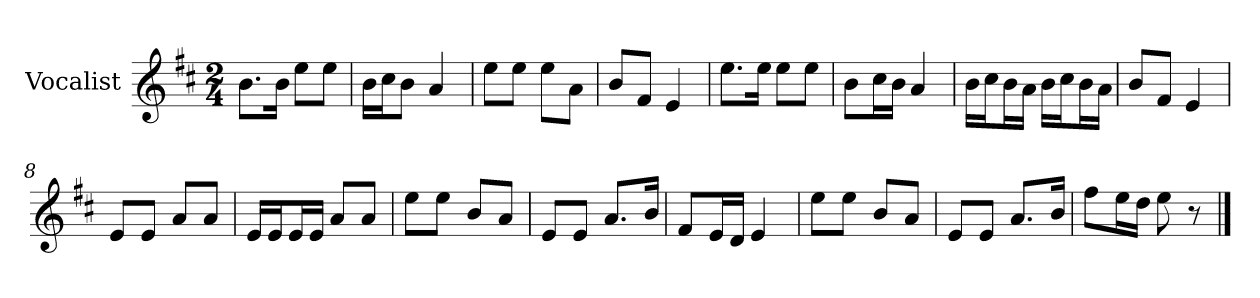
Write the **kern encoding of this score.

**kern
*part1
*staff1
*I"Vocalist
*k[f#c#]
*D:
*M2/4
=
8.bL
16bJk
8eeL
8eeJ
=1
16bLL
16cc#J
8bJ
4a
=2
8eeL
8eeJ
8eeL
8aJ
=3
8bL
8f#J
4e
=4
8.eeL
16eeJk
8eeL
8eeJ
=5
8bL
16cc#L
16bJJ
4a
=6
16bLL
16cc#J
16bL
16aJJ
16bLL
16cc#J
16bL
16aJJ
=7
8bL
8f#J
4e
=8
8eL
8eJ
8aL
8aJ
=9
16eLL
16eJ
16eL
16eJJ
8aL
8aJ
=10
8eeL
8eeJ
8bL
8aJ
=11
8eL
8eJ
8.aL
16bJk
=12
8f#L
16eL
16dJJ
4e
=13
8eeL
8eeJ
8bL
8aJ
=14
8eL
8eJ
8.aL
16bJk
=15
8ff#L
16eeL
16ddJJ
8ee
8r
==
*-
